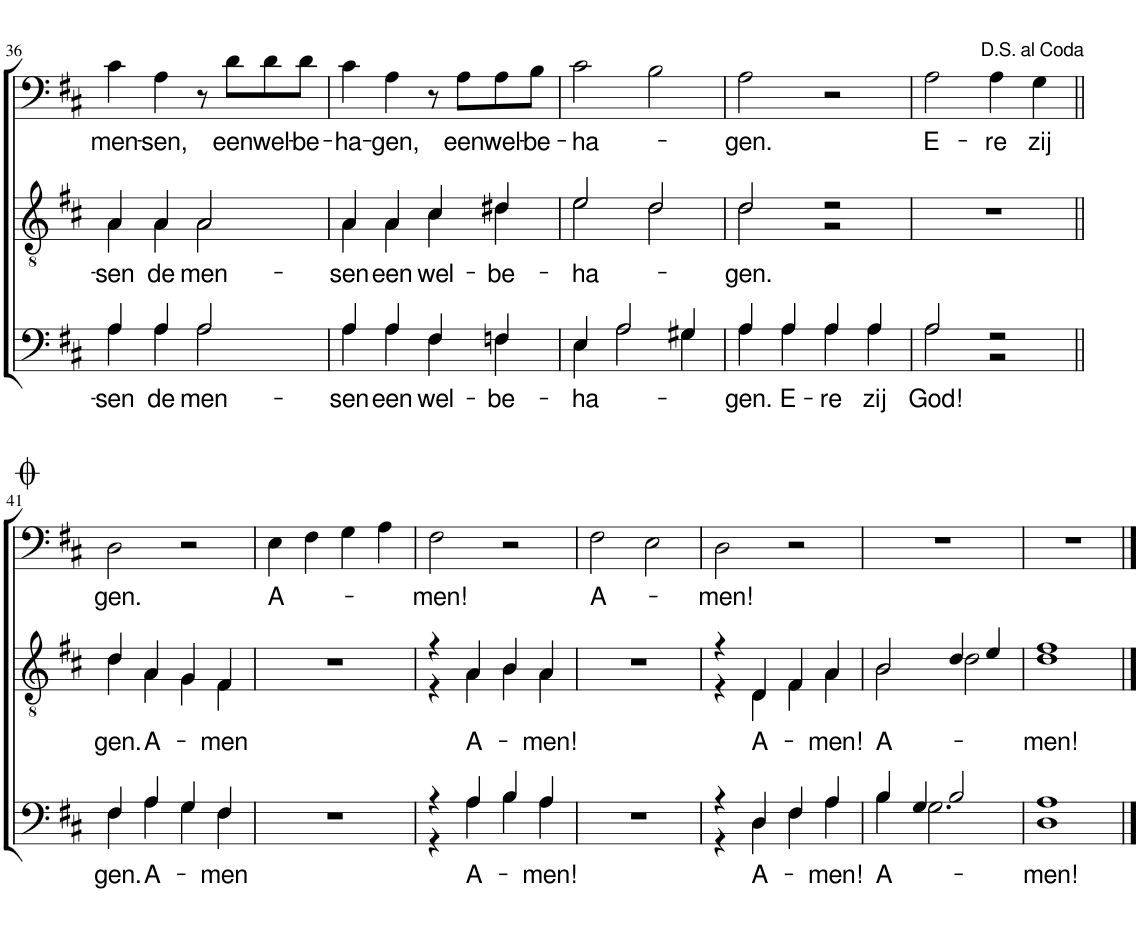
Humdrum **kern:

**kern	**text	**kern	**text	**kern	**text
*part3	*part3	*part2	*part2	*part1	*part1
*staff3	*staff3	*staff2	*staff2	*staff1	*staff1
*I"Bar Bas	*	*I"T1 T2	*	*I"Stem	*
!!LO:PB:g=z
*clefF4	*	*clefGv2	*	*clefF4	*
*k[f#c#]	*	*k[f#c#]	*	*k[f#c#]	*
*M4/4	*	*M4/4	*	*M4/4	*
=36	=36	=36	=36	=36	=36
!	!LO:LY:b	!	!LO:LY:b	!	!LO:LY:b
*^	*	*^	*	*	*
4A/	4A\	-sen	4A/	4A\	-sen	4c#\	men-
!	!	!LO:LY:b	!	!	!LO:LY:b	!	!LO:LY:b
4A/	4A\	de	4A/	4A\	de	4A\	-sen,
!	!	!LO:LY:b	!	!	!LO:LY:b	!	!
2A/	2A\	men-	2A/	2A\	men-	8r	.
!	!	!	!	!	!	!	!LO:LY:b
.	.	.	.	.	.	8d\L	een
!	!	!	!	!	!	!	!LO:LY:b
.	.	.	.	.	.	8d\	wel-
!	!	!	!	!	!	!	!LO:LY:b
.	.	.	.	.	.	8d\J	-be-
=37	=37	=37	=37	=37	=37	=37	=37
!	!	!LO:LY:b	!	!	!LO:LY:b	!	!LO:LY:b
4A/	4A\	-sen	4A/	4A\	-sen	4c#\	-ha-
!	!	!LO:LY:b	!	!	!LO:LY:b	!	!LO:LY:b
4A/	4A\	een	4A/	4A\	een	4A\	-gen,
!	!	!LO:LY:b	!	!	!LO:LY:b	!	!
4F#/	4F#\	wel-	4c#/	4c#\	wel-	8r	.
!	!	!	!	!	!	!	!LO:LY:b
.	.	.	.	.	.	8A\L	een
!	!	!LO:LY:b	!	!	!LO:LY:b	!	!LO:LY:b
4Fn/	4F\	-be-	4d#X/	4d#\	-be-	8A\	wel-
!	!	!	!	!	!	!	!LO:LY:b
.	.	.	.	.	.	8B\J	-be-
=38	=38	=38	=38	=38	=38	=38	=38
!	!	!LO:LY:b	!	!	!LO:LY:b	!	!LO:LY:b
4E/	4E\	-ha-	2e/	2e\	-ha-	2c#\	-ha-
2A/	2A\	.	.	.	.	.	.
.	.	.	2d/	2d\	.	2B\	.
4G#X/	4G#\	.	.	.	.	.	.
=39	=39	=39	=39	=39	=39	=39	=39
!	!	!LO:LY:b	!	!	!LO:LY:b	!	!LO:LY:b
4A/	4A\	-gen.	2d/	2d\	-gen.	2A\	-gen.
!	!	!LO:LY:b	!	!	!	!	!
4A/	4A\	E-	.	.	.	.	.
!	!	!LO:LY:b	!	!	!	!	!
4A/	4A\	-re	2r	2r	.	2r	.
!	!	!LO:LY:b	!	!	!	!	!
4A/	4A\	zij	.	.	.	.	.
*	*	*	*v	*v	*	*	*
=40	=40	=40	=40	=40	=40	=40
!	!	!LO:LY:b	!	!	!	!LO:LY:b
2A/	2A\	God!	1r	.	2A\	E-
!	!	!	!	!	!	!LO:LY:b
2r	2r	.	.	.	4A\	-re
!	!	!	!	!	!	!LO:LY:b
.	.	.	.	.	4G\	zij
!!LO:LB:g=z
=41||	=41||	=41||	=41||	=41||	=41||	=41||
!	!	!LO:LY:b	!	!LO:LY:b	!	!LO:LY:b
*	*	*	*^	*	*	*
4F#/	4F#\	gen.	4d/	4d\	gen.	2D\	gen.
!	!	!LO:LY:b	!	!	!LO:LY:b	!	!
4A/	4A\	A-	4A/	4A\	A-	.	.
4G/	4G\	.	4G/	4G\	.	2r	.
!	!	!LO:LY:b	!	!	!LO:LY:b	!	!
4F#/	4F#\	-men	4F#/	4F#\	-men	.	.
=42	=42	=42	=42	=42	=42	=42	=42
!	!	!	!	!	!	!	!LO:LY:b
*v	*v	*	*	*	*	*	*
*	*	*v	*v	*	*	*
1r	.	1r	.	4E\	A-
.	.	.	.	4F#\	.
.	.	.	.	4G\	.
.	.	.	.	4A\	.
=43	=43	=43	=43	=43	=43
*^	*	*^	*	*	*
!	!	!	!	!	!	!	!LO:LY:b
4r	4r	.	4r	4r	.	2F#\	-men!
!	!	!LO:LY:b	!	!	!LO:LY:b	!	!
4A/	4A\	A-	4A/	4A\	A-	.	.
4B/	4B\	.	4B/	4B\	.	2r	.
!	!	!LO:LY:b	!	!	!LO:LY:b	!	!
4A/	4A\	-men!	4A/	4A\	-men!	.	.
=44	=44	=44	=44	=44	=44	=44	=44
!	!	!	!	!	!	!	!LO:LY:b
*v	*v	*	*	*	*	*	*
*	*	*v	*v	*	*	*
1r	.	1r	.	2F#\	A-
.	.	.	.	2E\	.
=45	=45	=45	=45	=45	=45
*^	*	*^	*	*	*
!	!	!	!	!	!	!	!LO:LY:b
4r	4r	.	4r	4r	.	2D\	-men!
!	!	!LO:LY:b	!	!	!LO:LY:b	!	!
4D/	4D\	A-	4D/	4D\	A-	.	.
4F#/	4F#\	.	4F#/	4F#\	.	2r	.
!	!	!LO:LY:b	!	!	!LO:LY:b	!	!
4A/	4A\	-men!	4A/	4A\	-men!	.	.
=46	=46	=46	=46	=46	=46	=46	=46
!	!	!LO:LY:b	!	!	!LO:LY:b	!	!
4B/	4B\	A-	2B/	2B\	A-	1r	.
4G/	2.G\	.	.	.	.	.	.
2B/	.	.	4d/	2d\	.	.	.
.	.	.	4e/	.	.	.	.
=47	=47	=47	=47	=47	=47	=47	=47
!	!	!LO:LY:b	!	!	!LO:LY:b	!	!
1A	1D	-men!	1f#	1d	-men!	1r	.
*v	*v	*	*	*	*	*	*
*	*	*v	*v	*	*	*
==	==	==	==	==	==
*-	*-	*-	*-	*-	*-
